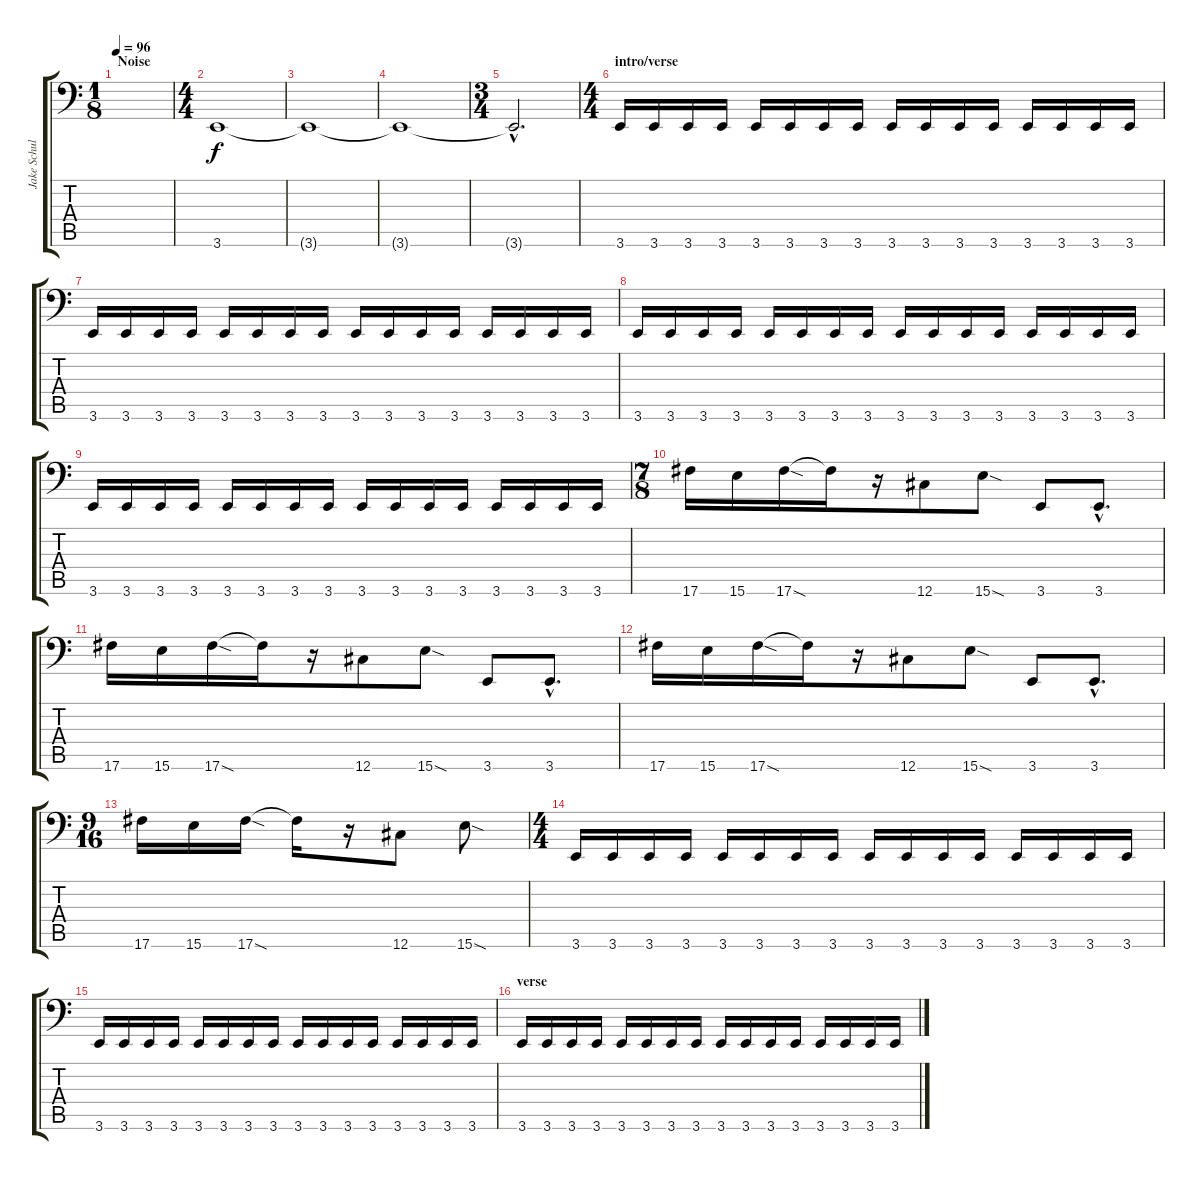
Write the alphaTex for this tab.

\track ("Jake Schultz" "Jake Schul") {instrument electricbasspick}
\staff {score tabs}
\tuning (Eb3 Bb2 Gb2 Db2 Ab1 Db1) {hide}
\ts (1 8)
\section ("" "Noise")
\tempo 96
\clef f4
\ks c
|
\ts (4 4)
3.6.1 |
3.6{t}.1 |
3.6{t}.1 |
\ts (3 4)
3.6{hac t}.2{d} |
\ts (4 4)
\section ("" "intro/verse")
3.6.16 3.6.16 3.6.16 3.6.16 3.6.16 3.6.16 3.6.16 3.6.16 3.6.16 3.6.16 3.6.16 3.6.16 3.6.16 3.6.16 3.6.16 3.6.16 |
3.6.16 3.6.16 3.6.16 3.6.16 3.6.16 3.6.16 3.6.16 3.6.16 3.6.16 3.6.16 3.6.16 3.6.16 3.6.16 3.6.16 3.6.16 3.6.16 |
3.6.16 3.6.16 3.6.16 3.6.16 3.6.16 3.6.16 3.6.16 3.6.16 3.6.16 3.6.16 3.6.16 3.6.16 3.6.16 3.6.16 3.6.16 3.6.16 |
3.6.16 3.6.16 3.6.16 3.6.16 3.6.16 3.6.16 3.6.16 3.6.16 3.6.16 3.6.16 3.6.16 3.6.16 3.6.16 3.6.16 3.6.16 3.6.16 |
\ts (7 8)
17.6.16 15.6.16 17.6{sod}.16 17.6{t}.16 r.16 12.6.8 15.6{sod}.8 3.6.8 3.6{hac}.8{d} |
17.6.16 15.6.16 17.6{sod}.16 17.6{t}.16 r.16 12.6.8 15.6{sod}.8 3.6.8 3.6{hac}.8{d} |
17.6.16 15.6.16 17.6{sod}.16 17.6{t}.16 r.16 12.6.8 15.6{sod}.8 3.6.8 3.6{hac}.8{d} |
\ts (9 16)
17.6.16 15.6.16 17.6{sod}.16 17.6{t}.16 r.16 12.6.8 15.6{sod}.8 |
\ts (4 4)
3.6.16 3.6.16 3.6.16 3.6.16 3.6.16 3.6.16 3.6.16 3.6.16 3.6.16 3.6.16 3.6.16 3.6.16 3.6.16 3.6.16 3.6.16 3.6.16 |
3.6.16 3.6.16 3.6.16 3.6.16 3.6.16 3.6.16 3.6.16 3.6.16 3.6.16 3.6.16 3.6.16 3.6.16 3.6.16 3.6.16 3.6.16 3.6.16 |
\section ("" "verse")
3.6.16 3.6.16 3.6.16 3.6.16 3.6.16 3.6.16 3.6.16 3.6.16 3.6.16 3.6.16 3.6.16 3.6.16 3.6.16 3.6.16 3.6.16 3.6.16
